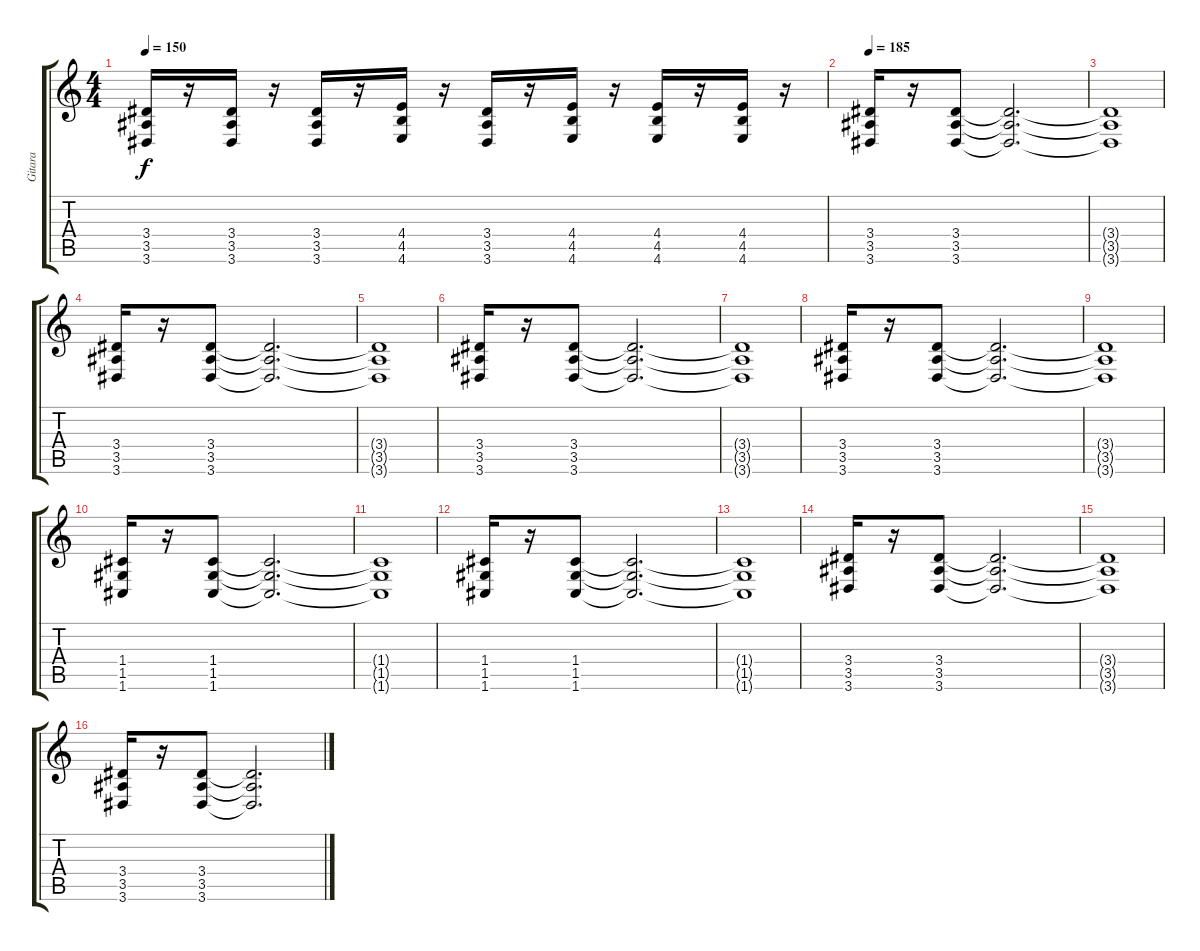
\track ("Gitara" "Gitara") {instrument distortionguitar}
\staff {score tabs}
\tuning (D4 A3 F3 C3 G2 C2) {hide}
\ts (4 4)
\tempo 150
\clef g2
\ks c
(3.4 3.5 3.6).16{dy f} r.16 (3.4 3.5 3.6).16 r.16 (3.4 3.5 3.6).16 r.16 (4.4 4.5 4.6).16 r.16 (3.4 3.5 3.6).16 r.16 (4.4 4.5 4.6).16 r.16 (4.4 4.5 4.6).16 r.16 (4.4 4.5 4.6).16 r.16 |
\tempo 185
(3.4 3.5 3.6).16 r.16 (3.4 3.5 3.6).8 (3.4{t} 3.5{t} 3.6{t}).2{d} |
(3.4{t} 3.5{t} 3.6{t}).1 |
(3.4 3.5 3.6).16 r.16 (3.4 3.5 3.6).8 (3.4{t} 3.5{t} 3.6{t}).2{d} |
(3.4{t} 3.5{t} 3.6{t}).1 |
(3.4 3.5 3.6).16 r.16 (3.4 3.5 3.6).8 (3.4{t} 3.5{t} 3.6{t}).2{d} |
(3.4{t} 3.5{t} 3.6{t}).1 |
(3.4 3.5 3.6).16 r.16 (3.4 3.5 3.6).8 (3.4{t} 3.5{t} 3.6{t}).2{d} |
(3.4{t} 3.5{t} 3.6{t}).1 |
(1.4 1.5 1.6).16 r.16 (1.4 1.5 1.6).8 (1.4{t} 1.5{t} 1.6{t}).2{d} |
(1.4{t} 1.5{t} 1.6{t}).1 |
(1.4 1.5 1.6).16 r.16 (1.4 1.5 1.6).8 (1.4{t} 1.5{t} 1.6{t}).2{d} |
(1.4{t} 1.5{t} 1.6{t}).1 |
(3.4 3.5 3.6).16 r.16 (3.4 3.5 3.6).8 (3.4{t} 3.5{t} 3.6{t}).2{d} |
(3.4{t} 3.5{t} 3.6{t}).1 |
(3.4 3.5 3.6).16 r.16 (3.4 3.5 3.6).8 (3.4{t} 3.5{t} 3.6{t}).2{d}
